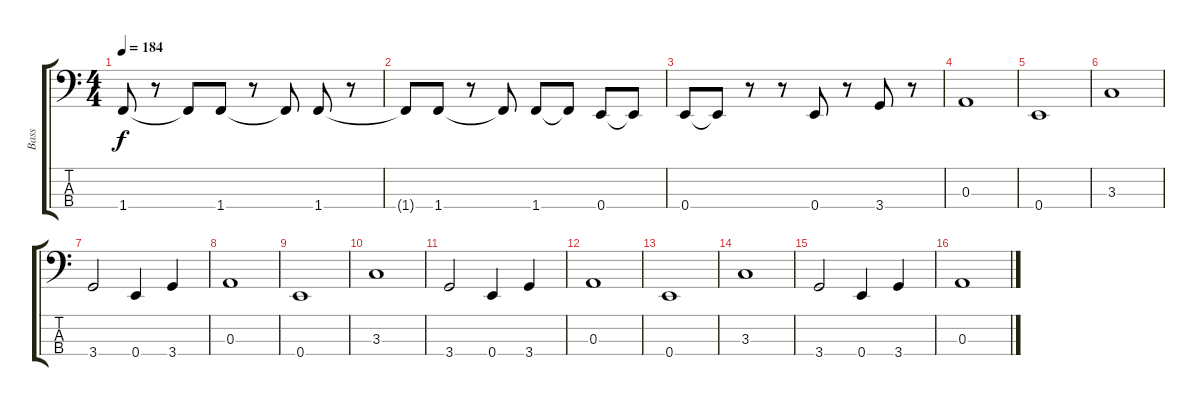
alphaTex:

\track ("Bass" "Bass") {instrument electricbasspick}
\staff {score tabs}
\tuning (G2 D2 A1 E1) {hide}
\ts (4 4)
\tempo 184
\clef f4
\ks c
1.4.8{dy f} r.8 1.4{t}.8 1.4.8 r.8 1.4{t}.8 1.4.8 r.8 |
1.4{t}.8 1.4.8 r.8 1.4{t}.8 1.4.8 1.4{t}.8 0.4.8 0.4{t}.8 |
0.4.8 0.4{t}.8 r.8 r.8 0.4.8 r.8 3.4.8 r.8 |
0.3.1 |
0.4.1 |
3.3.1 |
3.4.2 0.4.4 3.4.4 |
0.3.1 |
0.4.1 |
3.3.1 |
3.4.2 0.4.4 3.4.4 |
0.3.1 |
0.4.1 |
3.3.1 |
3.4.2 0.4.4 3.4.4 |
0.3.1
